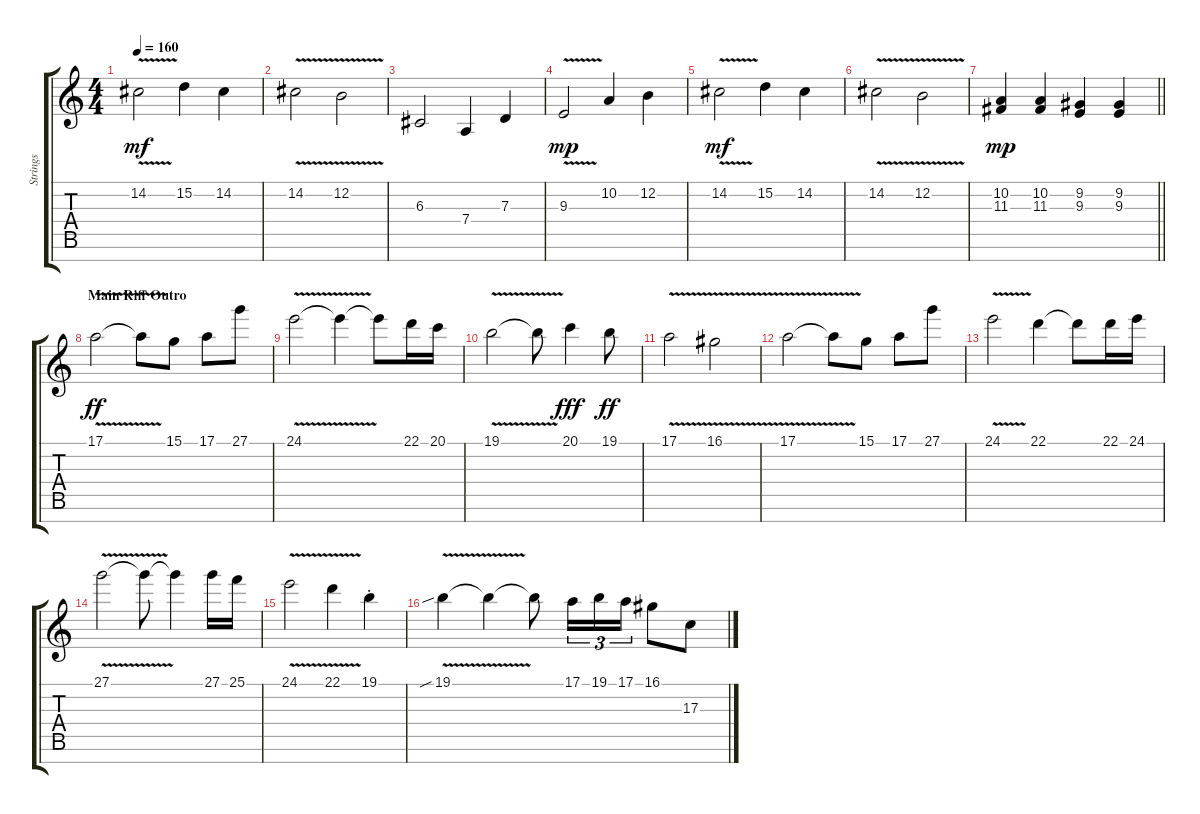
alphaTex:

\track ("Strings" "Strings") {instrument stringensemble1}
\staff {score tabs}
\tuning (E4 B3 G3 D3 A2 E2 B1) {hide}
\ts (4 4)
\tempo 160
\clef g2
\ks c
14.2{v}.2{dy mf} 15.2.4 14.2.4 |
14.2{v}.2 12.2{v}.2 |
6.3.2 7.4.4 7.3.4 |
9.3{v}.2{dy mp} 10.2.4 12.2.4 |
14.2{v}.2{dy mf} 15.2.4 14.2.4 |
14.2{v}.2 12.2{v}.2 |
\barLineRight lightlight
(10.2 11.3).4{dy mp} (10.2 11.3).4 (9.2 9.3).4 (9.2 9.3).4 |
\section ("" "Main Riff Outro")
17.1{v}.2{dy ff volume 13} 17.1{t}.8 15.1.8 17.1.8 27.1.8 |
24.1{v}.2 24.1{t}.4 24.1{t}.8 22.1.16 20.1.16 |
19.1{v}.2 19.1{t}.8 20.1.4{dy fff} 19.1.8{dy ff} |
17.1{v}.2 16.1{v}.2 |
17.1{v}.2 17.1{t}.8 15.1.8 17.1.8 27.1.8 |
24.1{v}.2 22.1.4 22.1{t}.8 22.1.16 24.1.16 |
27.1{v}.2 27.1{t}.8 27.1{t}.4 27.1.16 25.1.16 |
24.1{v}.2 22.1{v}.4 19.1{st}.4 |
19.1{v sib}.4 19.1{t}.4 19.1{t}.8 17.1.16{tu (3 2)} 19.1.16{tu (3 2)} 17.1.16{tu (3 2)} 16.1.8 17.3.8
